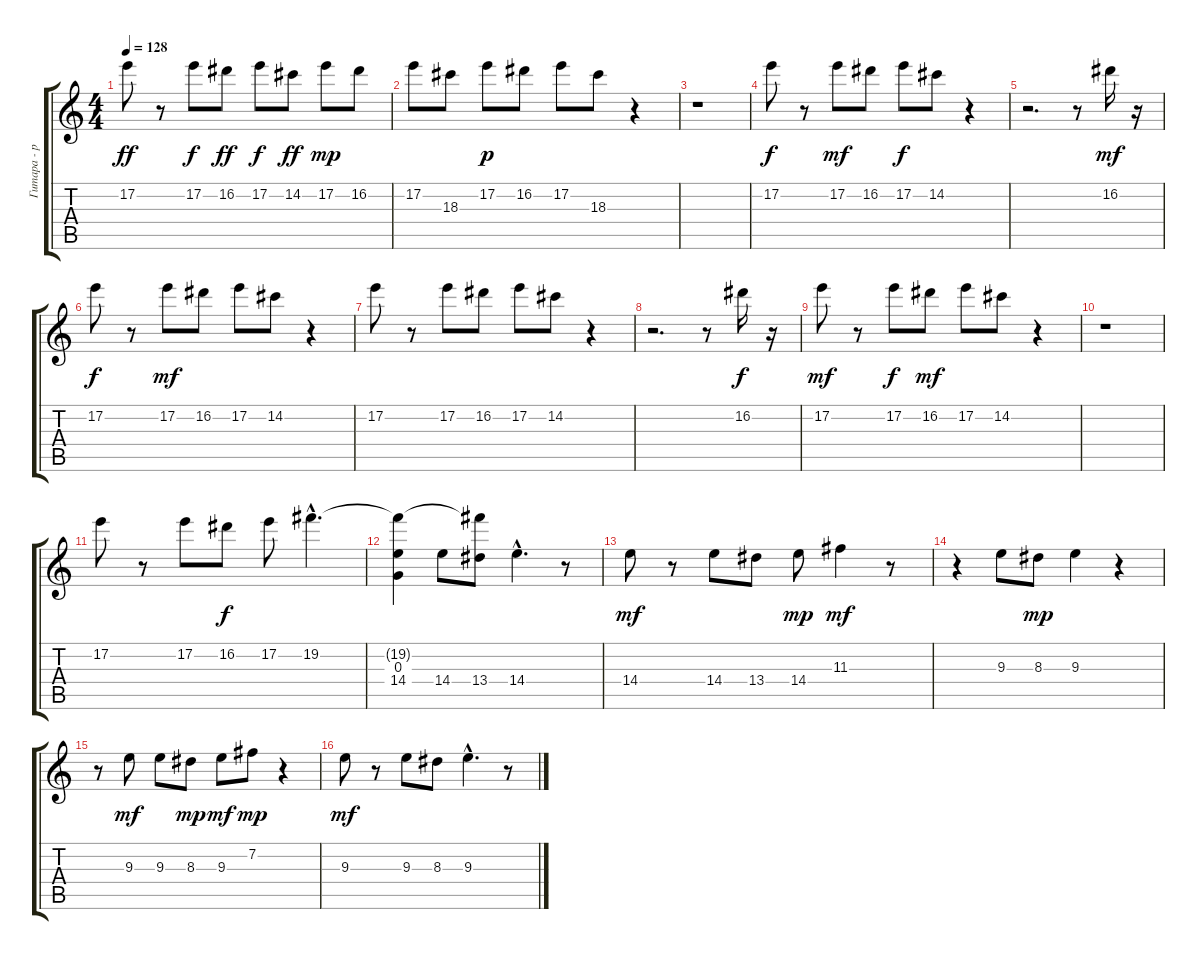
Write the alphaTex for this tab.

\track ("Гитара - ритм" "Гитара - р") {instrument overdrivenguitar}
\staff {score tabs}
\tuning (E4 B3 G3 D3 A2 E2) {hide}
\ts (4 4)
\tempo 128
\clef g2
\ks c
17.2.8{dy ff} r.8 17.2.8{dy f} 16.2.8{dy ff} 17.2.8{dy f} 14.2.8{dy ff} 17.2.8{dy mp} 16.2.8 |
17.2.8 18.3.8 17.2.8{dy p} 16.2.8 17.2.8 18.3.8 r.4 |
r.1 |
17.2.8{dy f} r.8 17.2.8{dy mf} 16.2.8 17.2.8{dy f} 14.2.8 r.4 |
r.2{d} r.8 16.2.16{dy mf} r.16 |
17.2.8{dy f} r.8 17.2.8{dy mf} 16.2.8 17.2.8 14.2.8 r.4 |
17.2.8 r.8 17.2.8 16.2.8 17.2.8 14.2.8 r.4 |
r.2{d} r.8 16.2.16{dy f} r.16 |
17.2.8{dy mf} r.8 17.2.8{dy f} 16.2.8{dy mf} 17.2.8 14.2.8 r.4 |
r.1 |
17.2.8 r.8 17.2.8 16.2.8{dy f} 17.2.8 19.2{hac}.4{d} |
(19.2{t} 0.3 14.4).4 14.4.8 (19.2{t} 13.4).8 14.4{hac}.4{d} r.8 |
14.4.8{dy mf} r.8 14.4.8 13.4.8 14.4.8{dy mp} 11.3.4{dy mf} r.8 |
r.4 9.3.8 8.3.8{dy mp} 9.3.4 r.4 |
r.8 9.3.8{dy mf} 9.3.8 8.3.8{dy mp} 9.3.8{dy mf} 7.2.8{dy mp} r.4 |
9.3.8{dy mf} r.8 9.3.8 8.3.8 9.3{hac}.4{d} r.8
